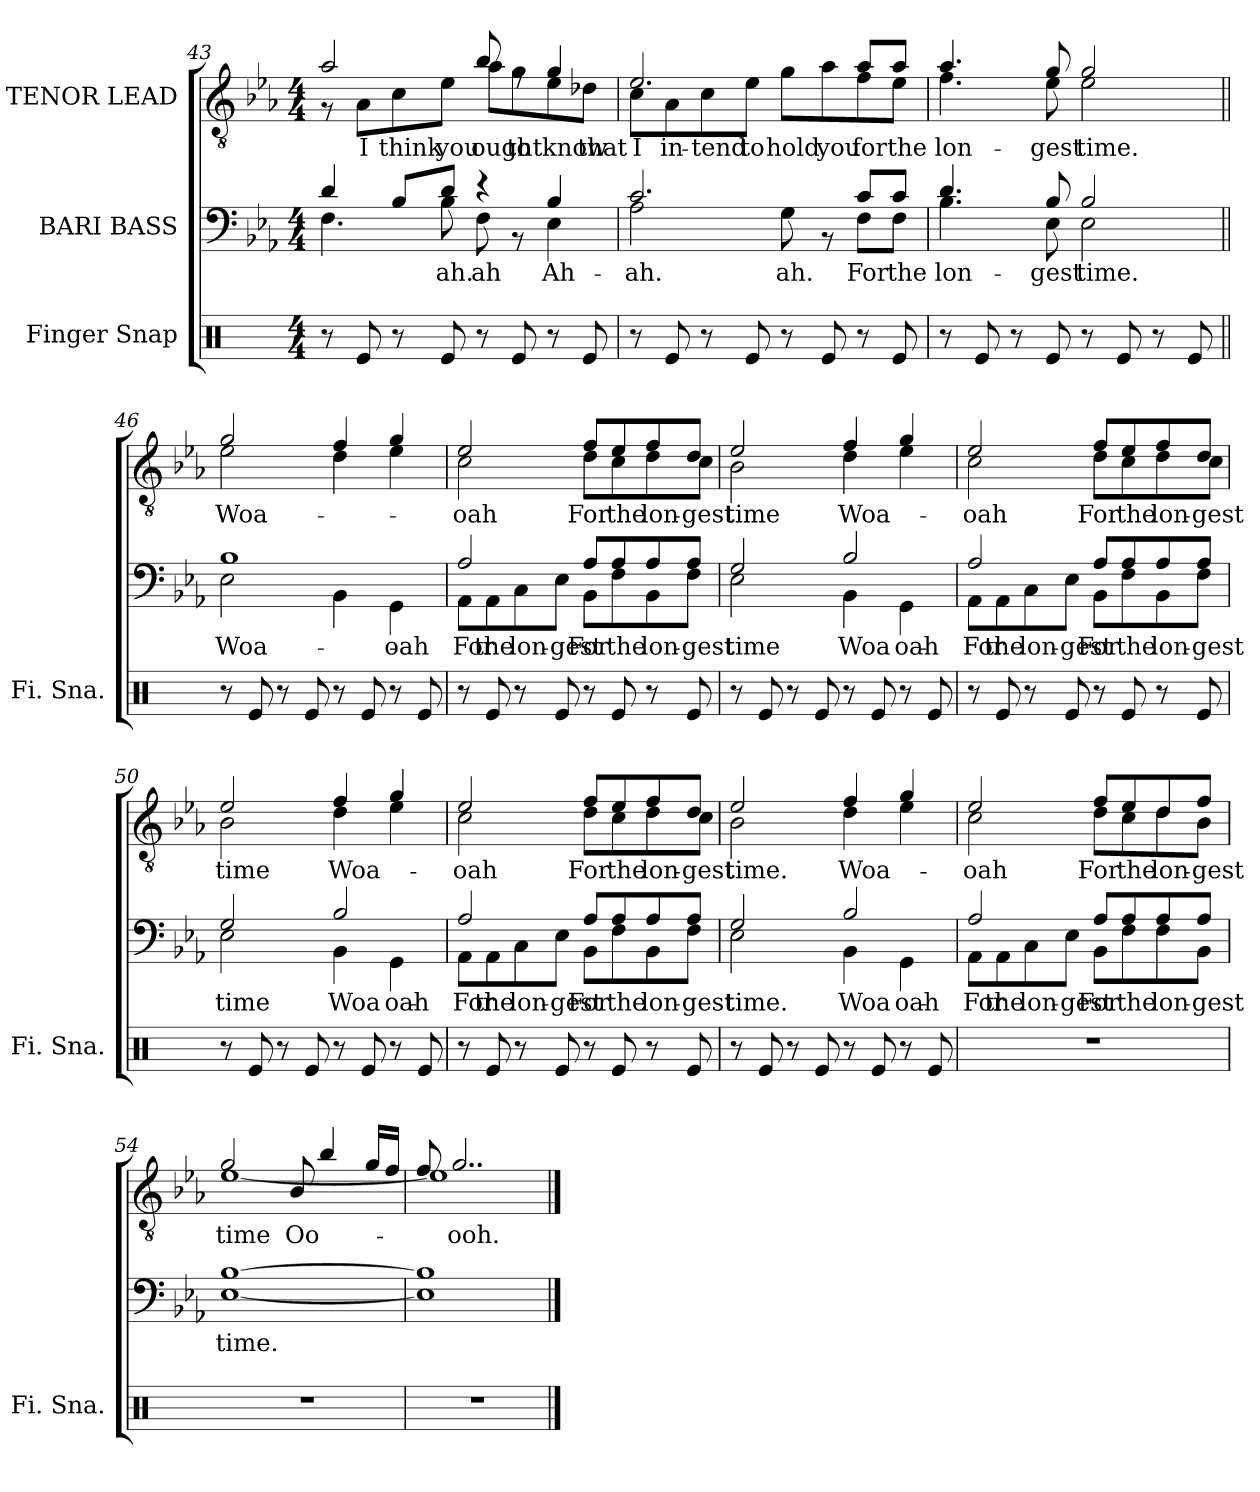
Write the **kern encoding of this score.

**kern	**kern	**text	**kern	**text
*part3	*part2	*part2	*part1	*part1
*staff3	*staff2	*staff2	*staff1	*staff1
*I"Finger Snap	*I"BARI BASS	*	*I"TENOR LEAD	*
*I'Fi. Sna.	*	*	*	*
!!LO:PB:g=z
*clefX	*clefF4	*	*clefGv2	*
*k[]	*k[b-e-a-]	*	*k[b-e-a-]	*
*M4/4	*M4/4	*	*M4/4	*
=43	=43	=43	=43	=43
*	*^	*	*^	*
8r	4d/	4.F\	.	2a-/	8r	.
8Re/	.	.	.	.	8A-\L	I
8r	8B-/L	.	.	.	8c\	think
8Re/	8d/J	8B-\	-ah.	.	8e-\J	you
8r	4r	8F\	-ah	8b-/	8a-\L	ought
8Re/	.	8r	.	8rf	8g\	to
8r	4B-/	4E-\	Ah-	4g/	8e-\	know
8Re/	.	.	.	.	8d-X\J	that
=44	=44	=44	=44	=44	=44	=44
8r	2.c/	2A-\	-ah.	2.e-/	8c\L	I
8Re/	.	.	.	.	8A-\	in-
8r	.	.	.	.	8c\	-tend
8Re/	.	.	.	.	8e-\J	to
8r	.	8G\	-ah.	.	8g\L	hold
8Re/	.	8r	.	.	8a-\	you
8r	8c/L	8F\L	For	8a-/L	8f\	for
8Re/	8c/J	8F\J	the	8a-/J	8e-\J	the
!!LO:LB:g=z	!!
=45	=45	=45	=45	=45	=45	=45
8r	4.d/	4.B-\	lon-	4.a-/	4.f\	lon-
8Re/	.	.	.	.	.	.
8r	.	.	.	.	.	.
8Re/	8B-/	8E-\	-gest	8g/	8e-\	-gest
8r	2B-/	2E-\	time.	2g/	2e-\	time.
8Re/	.	.	.	.	.	.
8r	.	.	.	.	.	.
8Re/	.	.	.	.	.	.
=46||	=46||	=46||	=46||	=46||	=46||	=46||
8r	1B-	2E-\	Woa-	2g/	2e-\	Woa-
8Re/	.	.	.	.	.	.
8r	.	.	.	.	.	.
8Re/	.	.	.	.	.	.
8r	.	4BB-\	.	4f/	4d\	.
8Re/	.	.	.	.	.	.
8r	.	4GG\	oah	4g/	4e-\	.
8Re/	.	.	.	.	.	.
=47	=47	=47	=47	=47	=47	=47
8r	2A-/	8AA-\L	-For	2e-/	2c\	-oah
8Re/	.	8AA-\	the	.	.	.
8r	.	8C\	lon-	.	.	.
8Re/	.	8E-\J	-gest	.	.	.
8r	8A-/L	8BB-\L	For	8f/L	8d\L	For
8Re/	8A-/	8F\	the	8e-/	8c\	the
8r	8A-/	8BB-\	lon-	8f/	8d\	lon-
8Re/	8A-/J	8F\J	-gest	8d/J	8c\J	-gest
!!LO:LB:g=z	!!
=48	=48	=48	=48	=48	=48	=48
8r	2G/	2E-\	time	2e-/	2B-\	time
8Re/	.	.	.	.	.	.
8r	.	.	.	.	.	.
8Re/	.	.	.	.	.	.
8r	2B-/	4BB-\	Woa-	4f/	4d\	Woa-
8Re/	.	.	.	.	.	.
8r	.	4GG\	-oah	4g/	4e-\	.
8Re/	.	.	.	.	.	.
=49	=49	=49	=49	=49	=49	=49
8r	2A-/	8AA-\L	For	2e-/	2c\	-oah
8Re/	.	8AA-\	the	.	.	.
8r	.	8C\	lon-	.	.	.
8Re/	.	8E-\J	-gest	.	.	.
8r	8A-/L	8BB-\L	For	8f/L	8d\L	For
8Re/	8A-/	8F\	the	8e-/	8c\	the
8r	8A-/	8BB-\	lon-	8f/	8d\	lon-
8Re/	8A-/J	8F\J	-gest	8d/J	8c\J	-gest
=50	=50	=50	=50	=50	=50	=50
8r	2G/	2E-\	time	2e-/	2B-\	time
8Re/	.	.	.	.	.	.
8r	.	.	.	.	.	.
8Re/	.	.	.	.	.	.
8r	2B-/	4BB-\	Woa-	4f/	4d\	Woa-
8Re/	.	.	.	.	.	.
8r	.	4GG\	-oah	4g/	4e-\	.
8Re/	.	.	.	.	.	.
!!LO:PB:g=z	!!
=51	=51	=51	=51	=51	=51	=51
8r	2A-/	8AA-\L	For	2e-/	2c\	-oah
8Re/	.	8AA-\	the	.	.	.
8r	.	8C\	lon-	.	.	.
8Re/	.	8E-\J	-gest	.	.	.
8r	8A-/L	8BB-\L	For	8f/L	8d\L	For
8Re/	8A-/	8F\	the	8e-/	8c\	the
8r	8A-/	8BB-\	lon-	8f/	8d\	lon-
8Re/	8A-/J	8F\J	-gest	8d/J	8c\J	-gest
=52	=52	=52	=52	=52	=52	=52
*	*	*	*	*MM80	*	*
8r	2G/	2E-\	time.	2e-/	2B-\	time.
8Re/	.	.	.	.	.	.
8r	.	.	.	.	.	.
8Re/	.	.	.	.	.	.
*	*	*	*	*MM70	*	*
8r	2B-/	4BB-\	Woa-	4f/	4d\	Woa-
8Re/	.	.	.	.	.	.
8r	.	4GG\	-oah	4g/	4e-\	.
8Re/	.	.	.	.	.	.
=53	=53	=53	=53	=53	=53	=53
*	*	*	*	*MM60	*	*
1r	2A-/	8AA-\L	For	2e-/	2c\	-oah
.	.	8AA-\	the	.	.	.
.	.	8C\	lon-	.	.	.
.	.	8E-\J	-gest	.	.	.
.	8A-/L	8BB-\L	For	8f/L	8d\L	For
.	8A-/	8F\	the	8e-/	8c\	the
.	8A-/	8F\	lon-	8d/	8d\	lon-
.	8A-/J	8BB-\J	-gest	8f/J	8B-\J	-gest
!!LO:LB:g=z	!!
=54	=54	=54	=54	=54	=54	=54
*	*	*	*	*MM80	*	*
1r	[1B-	[1E-	time.	2g/	[1e-	time
.	.	.	.	8B-/	.	Oo-
.	.	.	.	4b-/	.	.
.	.	.	.	16g/LL	.	.
.	.	.	.	16f/JJ	.	.
=55	=55	=55	=55	=55	=55	=55
1r	1B-]	1E-]	.	8f/	1e-]	.
.	.	.	.	2..g/	.	-ooh.
*	*v	*v	*	*	*	*
*	*	*	*v	*v	*
==	==	==	==	==
*-	*-	*-	*-	*-
